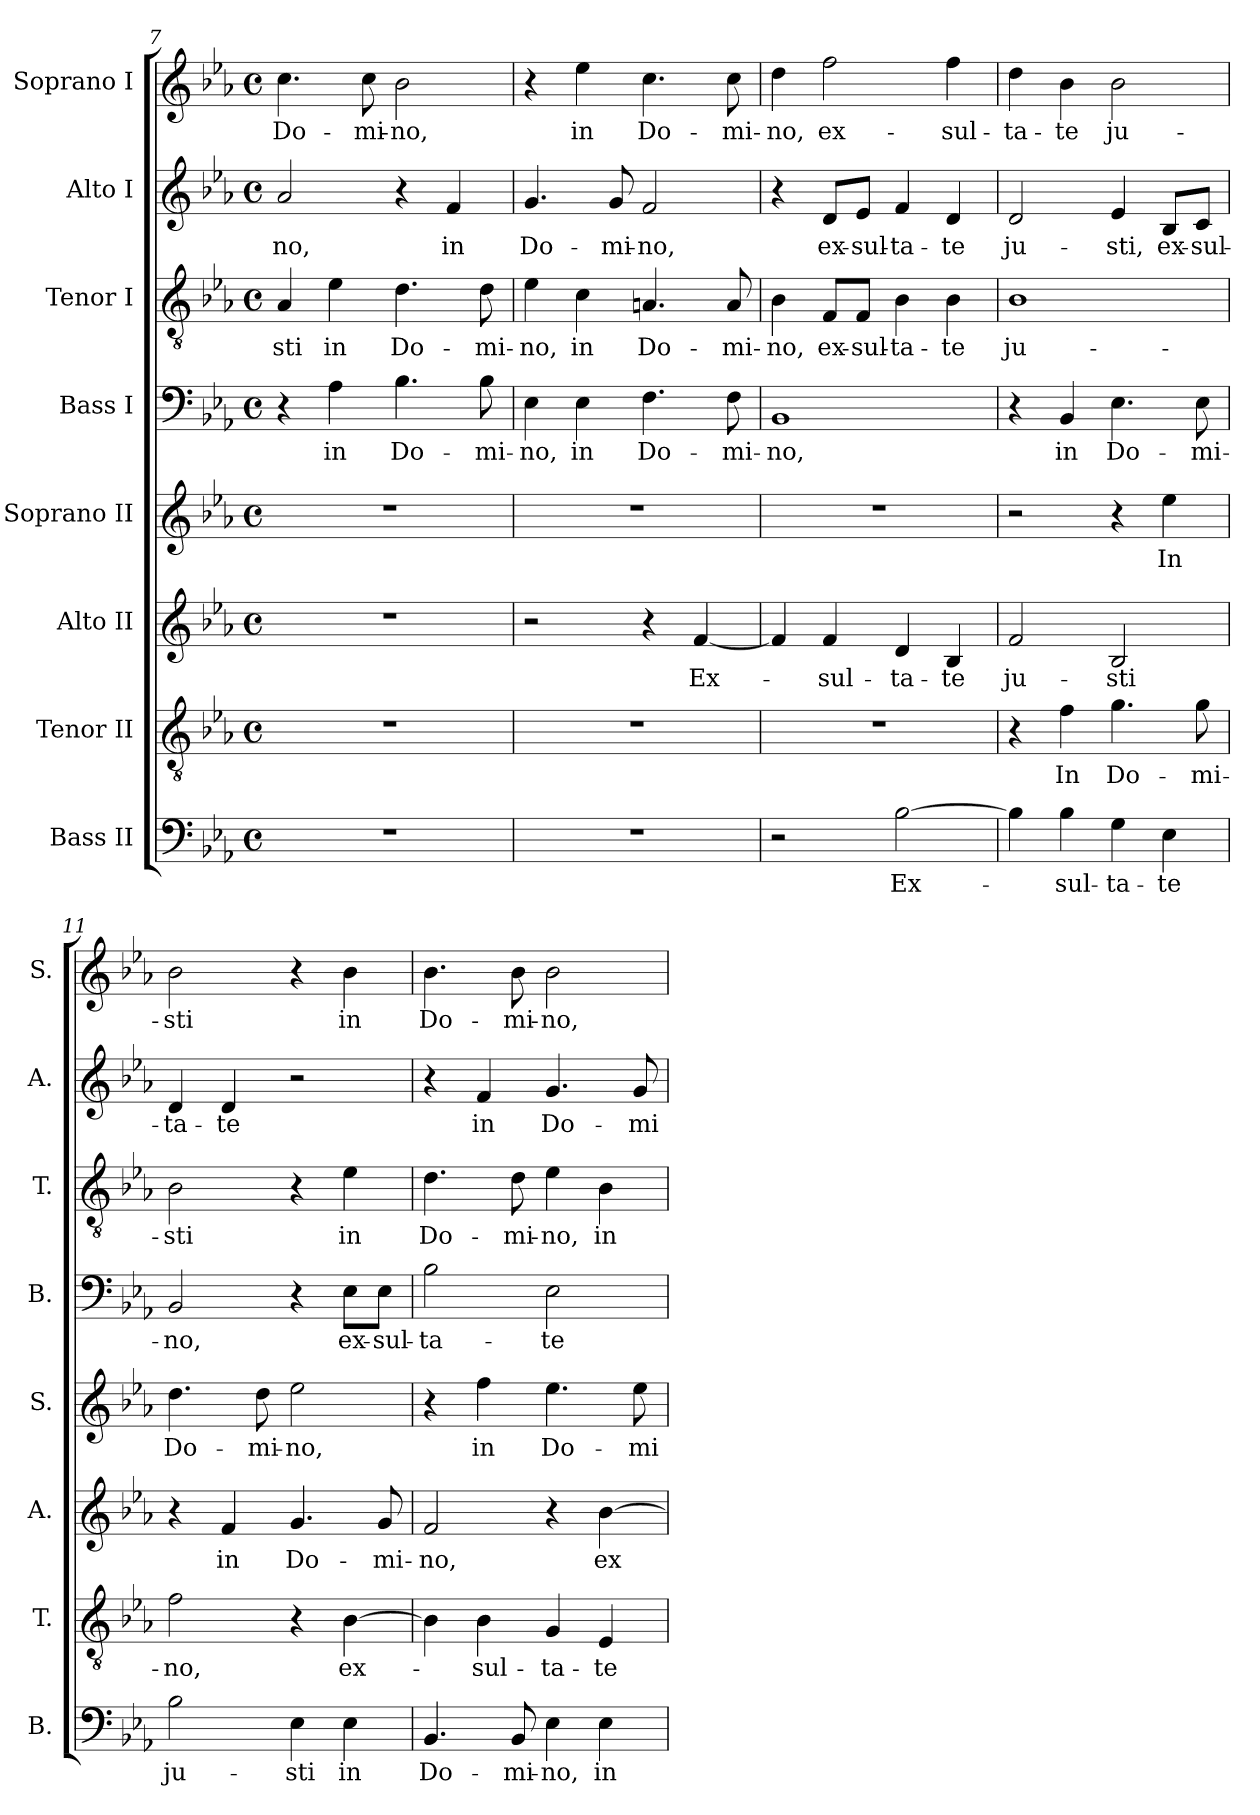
**kern	**text	**kern	**text	**kern	**text	**kern	**text	**kern	**text	**kern	**text	**kern	**text	**kern	**text
*part8	*part8	*part7	*part7	*part6	*part6	*part5	*part5	*part4	*part4	*part3	*part3	*part2	*part2	*part1	*part1
*staff8	*staff8	*staff7	*staff7	*staff6	*staff6	*staff5	*staff5	*staff4	*staff4	*staff3	*staff3	*staff2	*staff2	*staff1	*staff1
*I"Bass II	*	*I"Tenor II	*	*I"Alto II	*	*I"Soprano II	*	*I"Bass I	*	*I"Tenor I	*	*I"Alto I	*	*I"Soprano I	*
*I'B.	*	*I'T.	*	*I'A.	*	*I'S.	*	*I'B.	*	*I'T.	*	*I'A.	*	*I'S.	*
*clefF4	*	*clefGv2	*	*clefG2	*	*clefG2	*	*clefF4	*	*clefGv2	*	*clefG2	*	*clefG2	*
*	*	*ITrd7c12	*	*	*	*	*	*	*	*ITrd7c12	*	*	*	*	*
*k[b-e-a-]	*	*k[b-e-a-]	*	*k[b-e-a-]	*	*k[b-e-a-]	*	*k[b-e-a-]	*	*k[b-e-a-]	*	*k[b-e-a-]	*	*k[b-e-a-]	*
*E-:	*	*E-:	*	*E-:	*	*E-:	*	*E-:	*	*E-:	*	*E-:	*	*E-:	*
*M4/4	*	*M4/4	*	*M4/4	*	*M4/4	*	*M4/4	*	*M4/4	*	*M4/4	*	*M4/4	*
*met(c)	*	*met(c)	*	*met(c)	*	*met(c)	*	*met(c)	*	*met(c)	*	*met(c)	*	*met(c)	*
=7	=7	=7	=7	=7	=7	=7	=7	=7	=7	=7	=7	=7	=7	=7	=7
!	!	!	!	!	!	!	!	!	!	!	!LO:LY:b	!	!LO:LY:b	!	!LO:LY:b
1r	.	1r	.	1r	.	1r	.	4r	.	4AA-/	-sti	2a-/	-no,	4.cc\	Do-
!	!	!	!	!	!	!	!	!	!LO:LY:b	!	!LO:LY:b	!	!	!	!
.	.	.	.	.	.	.	.	4A-\	in	4E-\	in	.	.	.	.
!	!	!	!	!	!	!	!	!	!	!	!	!	!	!	!LO:LY:b
.	.	.	.	.	.	.	.	.	.	.	.	.	.	8cc\	-mi-
!	!	!	!	!	!	!	!	!	!LO:LY:b	!	!LO:LY:b	!	!	!	!LO:LY:b
.	.	.	.	.	.	.	.	4.B-\	Do-	4.D\	Do-	4r	.	2b-\	-no,
!	!	!	!	!	!	!	!	!	!	!	!	!	!LO:LY:b	!	!
.	.	.	.	.	.	.	.	.	.	.	.	4f/	in	.	.
!	!	!	!	!	!	!	!	!	!LO:LY:b	!	!LO:LY:b	!	!	!	!
.	.	.	.	.	.	.	.	8B-\	-mi-	8D\	-mi-	.	.	.	.
=8	=8	=8	=8	=8	=8	=8	=8	=8	=8	=8	=8	=8	=8	=8	=8
!	!	!	!	!	!	!	!	!	!LO:LY:b	!	!LO:LY:b	!	!LO:LY:b	!	!
1r	.	1r	.	2r	.	1r	.	4E-\	-no,	4E-\	-no,	4.g/	Do-	4r	.
!	!	!	!	!	!	!	!	!	!LO:LY:b	!	!LO:LY:b	!	!	!	!LO:LY:b
.	.	.	.	.	.	.	.	4E-\	in	4C\	in	.	.	4ee-\	in
!	!	!	!	!	!	!	!	!	!	!	!	!	!LO:LY:b	!	!
.	.	.	.	.	.	.	.	.	.	.	.	8g/	-mi-	.	.
!	!	!	!	!	!	!	!	!	!LO:LY:b	!	!LO:LY:b	!	!LO:LY:b	!	!LO:LY:b
.	.	.	.	4r	.	.	.	4.F\	Do-	4.AAn/	Do-	2f/	-no,	4.cc\	Do-
!	!	!	!	!	!LO:LY:b	!	!	!	!	!	!	!	!	!	!
.	.	.	.	[<4f/	Ex-	.	.	.	.	.	.	.	.	.	.
!	!	!	!	!	!	!	!	!	!LO:LY:b	!	!LO:LY:b	!	!	!	!LO:LY:b
.	.	.	.	.	.	.	.	8F\	-mi-	8AA/	-mi-	.	.	8cc\	-mi-
=9	=9	=9	=9	=9	=9	=9	=9	=9	=9	=9	=9	=9	=9	=9	=9
!	!	!	!	!	!	!	!	!	!LO:LY:b	!	!LO:LY:b	!	!	!	!LO:LY:b
2r	.	1r	.	4f/]	.	1r	.	1BB-	-no,	4BB-\	-no,	4r	.	4dd\	-no,
!	!	!	!	!	!LO:LY:b	!	!	!	!	!	!LO:LY:b	!	!LO:LY:b	!	!LO:LY:b
.	.	.	.	4f/	-sul-	.	.	.	.	8FF/L	ex-	8d/L	ex-	2ff\	ex-
!	!	!	!	!	!	!	!	!	!	!	!LO:LY:b	!	!LO:LY:b	!	!
.	.	.	.	.	.	.	.	.	.	8FF/J	-sul-	8e-/J	-sul-	.	.
!	!LO:LY:b	!	!	!	!LO:LY:b	!	!	!	!	!	!LO:LY:b	!	!LO:LY:b	!	!
[>2B-\	Ex-	.	.	4d/	-ta-	.	.	.	.	4BB-\	-ta-	4f/	-ta-	.	.
!	!	!	!	!	!LO:LY:b	!	!	!	!	!	!LO:LY:b	!	!LO:LY:b	!	!LO:LY:b
.	.	.	.	4B-/	-te	.	.	.	.	4BB-\	-te	4d/	-te	4ff\	-sul-
!!LO:LB:g=z
=10	=10	=10	=10	=10	=10	=10	=10	=10	=10	=10	=10	=10	=10	=10	=10
!	!	!	!	!	!LO:LY:b	!	!	!	!	!	!LO:LY:b	!	!LO:LY:b	!	!LO:LY:b
4B-\]	.	4r	.	2f/	ju-	2r	.	4r	.	1BB-	ju-	2d/	ju-	4dd\	-ta-
!	!LO:LY:b	!	!LO:LY:b	!	!	!	!	!	!LO:LY:b	!	!	!	!	!	!LO:LY:b
4B-\	-sul-	4F\	In	.	.	.	.	4BB-/	in	.	.	.	.	4b-\	-te
!	!LO:LY:b	!	!LO:LY:b	!	!LO:LY:b	!	!	!	!LO:LY:b	!	!	!	!LO:LY:b	!	!LO:LY:b
4G\	-ta-	4.G\	Do-	2B-/	-sti	4r	.	4.E-\	Do-	.	.	4e-/	-sti,	2b-\	ju-
!	!LO:LY:b	!	!	!	!	!	!LO:LY:b	!	!	!	!	!	!LO:LY:b	!	!
4E-\	-te	.	.	.	.	4ee-\	In	.	.	.	.	8B-/L	ex-	.	.
!	!	!	!LO:LY:b	!	!	!	!	!	!LO:LY:b	!	!	!	!LO:LY:b	!	!
.	.	8G\	-mi-	.	.	.	.	8E-\	-mi-	.	.	8c/J	-sul-	.	.
=11	=11	=11	=11	=11	=11	=11	=11	=11	=11	=11	=11	=11	=11	=11	=11
!	!LO:LY:b	!	!LO:LY:b	!	!	!	!LO:LY:b	!	!LO:LY:b	!	!LO:LY:b	!	!LO:LY:b	!	!LO:LY:b
2B-\	ju-	2F\	-no,	4r	.	4.dd\	Do-	2BB-/	-no,	2BB-\	-sti	4d/	-ta-	2b-\	-sti
!	!	!	!	!	!LO:LY:b	!	!	!	!	!	!	!	!LO:LY:b	!	!
.	.	.	.	4f/	in	.	.	.	.	.	.	4d/	-te	.	.
!	!	!	!	!	!	!	!LO:LY:b	!	!	!	!	!	!	!	!
.	.	.	.	.	.	8dd\	-mi-	.	.	.	.	.	.	.	.
!	!LO:LY:b	!	!	!	!LO:LY:b	!	!LO:LY:b	!	!	!	!	!	!	!	!
4E-\	-sti	4r	.	4.g/	Do-	2ee-\	-no,	4r	.	4r	.	2r	.	4r	.
!	!LO:LY:b	!	!LO:LY:b	!	!	!	!	!	!LO:LY:b	!	!LO:LY:b	!	!	!	!LO:LY:b
4E-\	in	[>4BB-\	ex-	.	.	.	.	8E-\L	ex-	4E-\	in	.	.	4b-\	in
!	!	!	!	!	!LO:LY:b	!	!	!	!LO:LY:b	!	!	!	!	!	!
.	.	.	.	8g/	-mi-	.	.	8E-\J	-sul-	.	.	.	.	.	.
=12	=12	=12	=12	=12	=12	=12	=12	=12	=12	=12	=12	=12	=12	=12	=12
!	!LO:LY:b	!	!	!	!LO:LY:b	!	!	!	!LO:LY:b	!	!LO:LY:b	!	!	!	!LO:LY:b
4.BB-/	Do-	4BB-\]	.	2f/	-no,	4r	.	2B-\	-ta-	4.D\	Do-	4r	.	4.b-\	Do-
!	!	!	!LO:LY:b	!	!	!	!LO:LY:b	!	!	!	!	!	!LO:LY:b	!	!
.	.	4BB-\	-sul-	.	.	4ff\	in	.	.	.	.	4f/	in	.	.
!	!LO:LY:b	!	!	!	!	!	!	!	!	!	!LO:LY:b	!	!	!	!LO:LY:b
8BB-/	-mi-	.	.	.	.	.	.	.	.	8D\	-mi-	.	.	8b-\	-mi-
!	!LO:LY:b	!	!LO:LY:b	!	!	!	!LO:LY:b	!	!LO:LY:b	!	!LO:LY:b	!	!LO:LY:b	!	!LO:LY:b
4E-\	-no,	4GG/	-ta-	4r	.	4.ee-\	Do-	2E-\	-te	4E-\	-no,	4.g/	Do-	2b-\	-no,
!	!LO:LY:b	!	!LO:LY:b	!	!LO:LY:b	!	!	!	!	!	!LO:LY:b	!	!	!	!
4E-\	in	4EE-/	-te	[>4b-\	ex-	.	.	.	.	4BB-\	in	.	.	.	.
!	!	!	!	!	!	!	!LO:LY:b	!	!	!	!	!	!LO:LY:b	!	!
.	.	.	.	.	.	8ee-\	-mi-	.	.	.	.	8g/	-mi-	.	.
=	=	=	=	=	=	=	=	=	=	=	=	=	=	=	=
*-	*-	*-	*-	*-	*-	*-	*-	*-	*-	*-	*-	*-	*-	*-	*-
